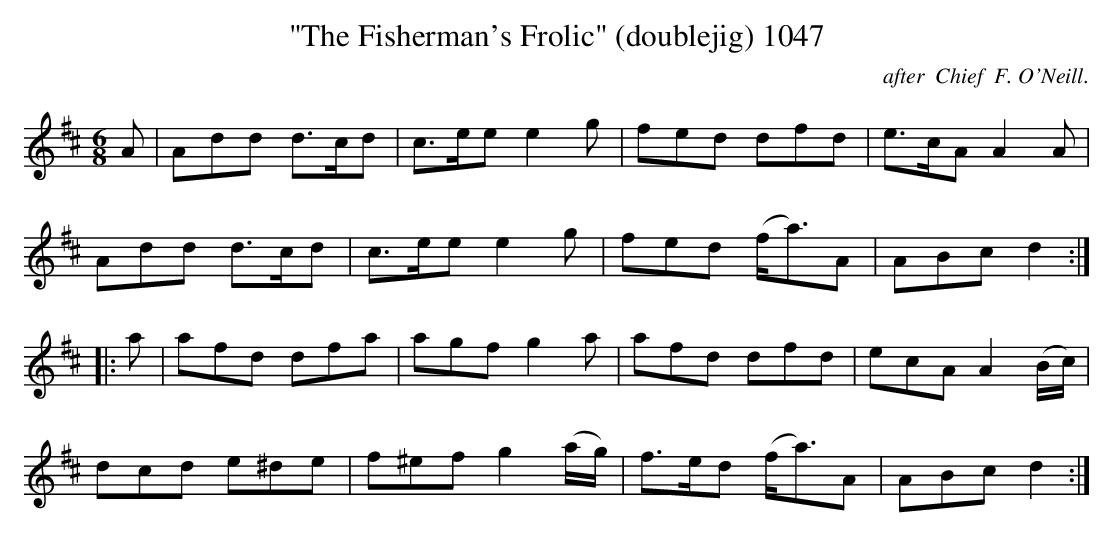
X:1
T:"The Fisherman's Frolic" (doublejig) 1047
C: after  Chief  F. O'Neill.
BRENNAN July 2003 (HTTP://WWW.SOSYOURMOM.COM)
M:6/8
L:1/8
K:D
A|Add d3/2c/2d|c3/2e/2e e2g|fed dfd|e3/2c/2A A2A|
Add d3/2c/2d|c3/2e/2e e2g|fed (f/2a3/2)A|ABc d2:|
|:a|afd dfa|agf g2a|afd dfd|ecA A2(B/2c/2)|
dcd e^de|f^ef g2(a/2g/2)|f3/2e/2d (f/2a3/2)A|ABc d2:|
